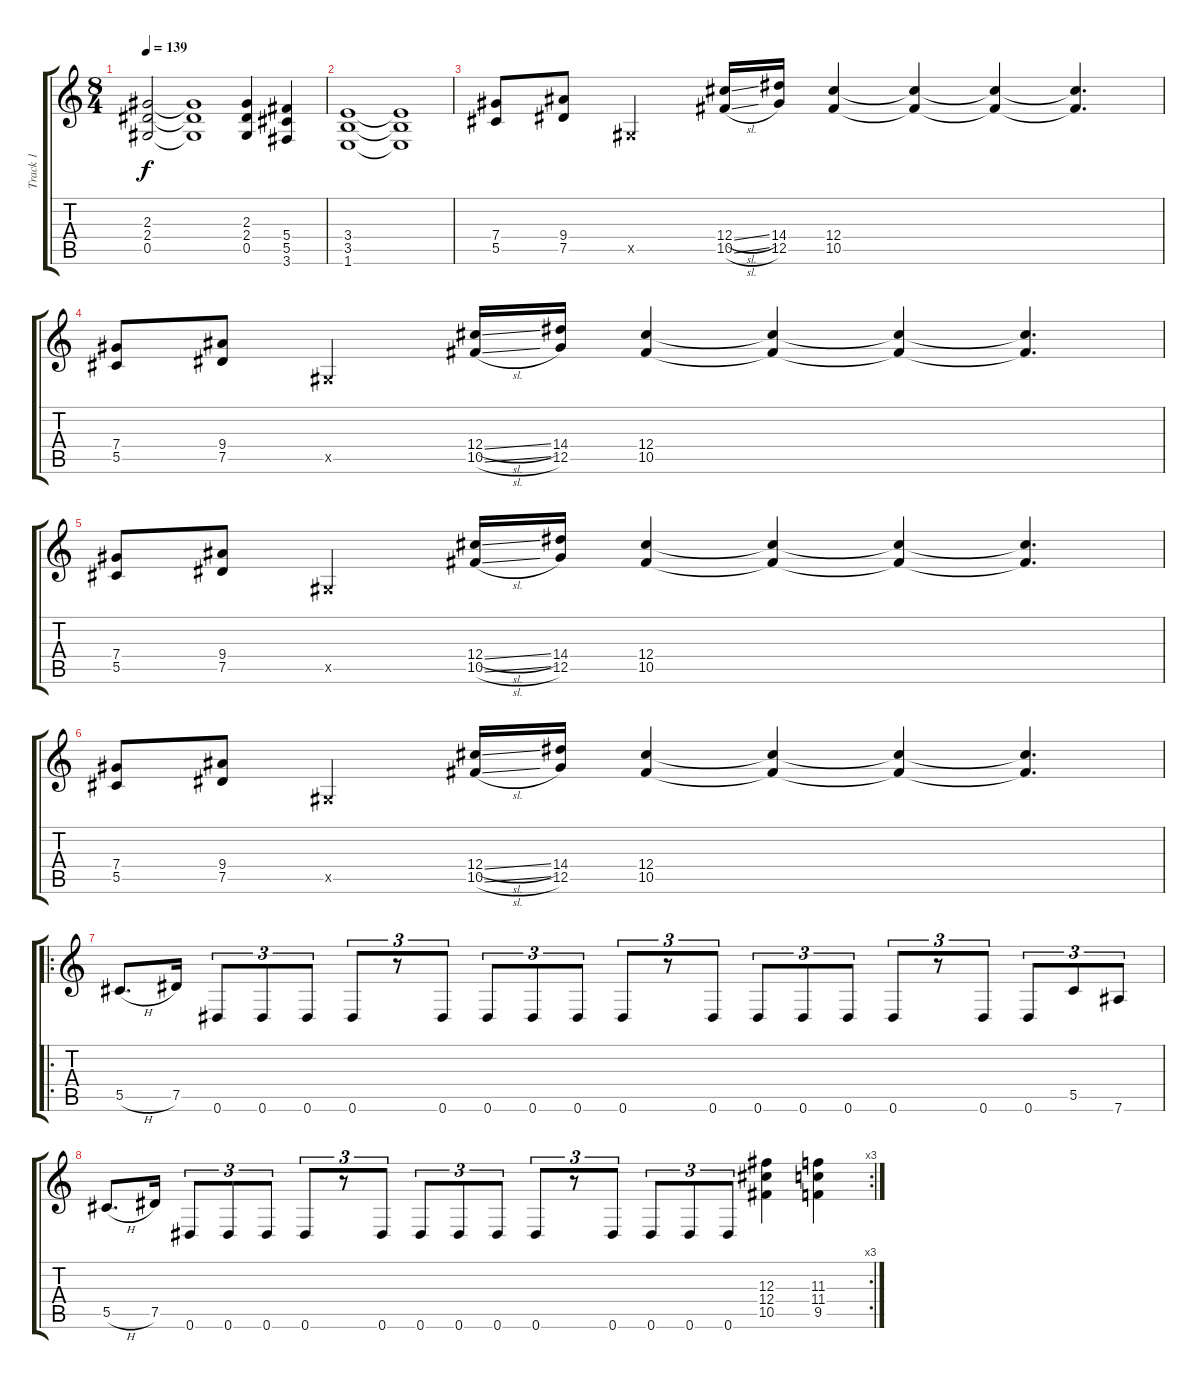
\track ("Track 1" "Track 1") {instrument distortionguitar}
\staff {score tabs}
\tuning (Eb4 Bb3 Gb3 Db3 Ab2 Eb2) {hide}
\ts (8 4)
\tempo 139
\clef g2
\ks c
(2.3 2.4 0.5).2{dy f} (2.3{t} 2.4{t} 0.5{t}).1 (2.3 2.4 0.5).4 (5.4 5.5 3.6).4 |
(3.4 3.5 1.6).1 (3.4{t} 3.5{t} 1.6{t}).1 |
(7.4 5.5).8 (9.4 7.5).8 0.5{x}.2 (12.4{sl} 10.5{sl}).16 (14.4 12.5).16 (12.4 10.5).4 (12.4{t} 10.5{t}).4 (12.4{t} 10.5{t}).4 (12.4{t} 10.5{t}).4{d} |
(7.4 5.5).8 (9.4 7.5).8 0.5{x}.2 (12.4{sl} 10.5{sl}).16 (14.4 12.5).16 (12.4 10.5).4 (12.4{t} 10.5{t}).4 (12.4{t} 10.5{t}).4 (12.4{t} 10.5{t}).4{d} |
(7.4 5.5).8 (9.4 7.5).8 0.5{x}.2 (12.4{sl} 10.5{sl}).16 (14.4 12.5).16 (12.4 10.5).4 (12.4{t} 10.5{t}).4 (12.4{t} 10.5{t}).4 (12.4{t} 10.5{t}).4{d} |
(7.4 5.5).8 (9.4 7.5).8 0.5{x}.2 (12.4{sl} 10.5{sl}).16 (14.4 12.5).16 (12.4 10.5).4 (12.4{t} 10.5{t}).4 (12.4{t} 10.5{t}).4 (12.4{t} 10.5{t}).4{d} |
\ro
5.5{h}.8{d} 7.5.16 0.6.8{tu (3 2)} 0.6.8{tu (3 2)} 0.6.8{tu (3 2)} 0.6.8{tu (3 2)} r.8{tu (3 2)} 0.6.8{tu (3 2)} 0.6.8{tu (3 2)} 0.6.8{tu (3 2)} 0.6.8{tu (3 2)} 0.6.8{tu (3 2)} r.8{tu (3 2)} 0.6.8{tu (3 2)} 0.6.8{tu (3 2)} 0.6.8{tu (3 2)} 0.6.8{tu (3 2)} 0.6.8{tu (3 2)} r.8{tu (3 2)} 0.6.8{tu (3 2)} 0.6.8{tu (3 2)} 5.5.8{tu (3 2)} 7.6.8{tu (3 2)} |
\rc 3
5.5{h}.8{d} 7.5.16 0.6.8{tu (3 2)} 0.6.8{tu (3 2)} 0.6.8{tu (3 2)} 0.6.8{tu (3 2)} r.8{tu (3 2)} 0.6.8{tu (3 2)} 0.6.8{tu (3 2)} 0.6.8{tu (3 2)} 0.6.8{tu (3 2)} 0.6.8{tu (3 2)} r.8{tu (3 2)} 0.6.8{tu (3 2)} 0.6.8{tu (3 2)} 0.6.8{tu (3 2)} 0.6.8{tu (3 2)} (12.3 12.4 10.5).4 (11.3 11.4 9.5).4
